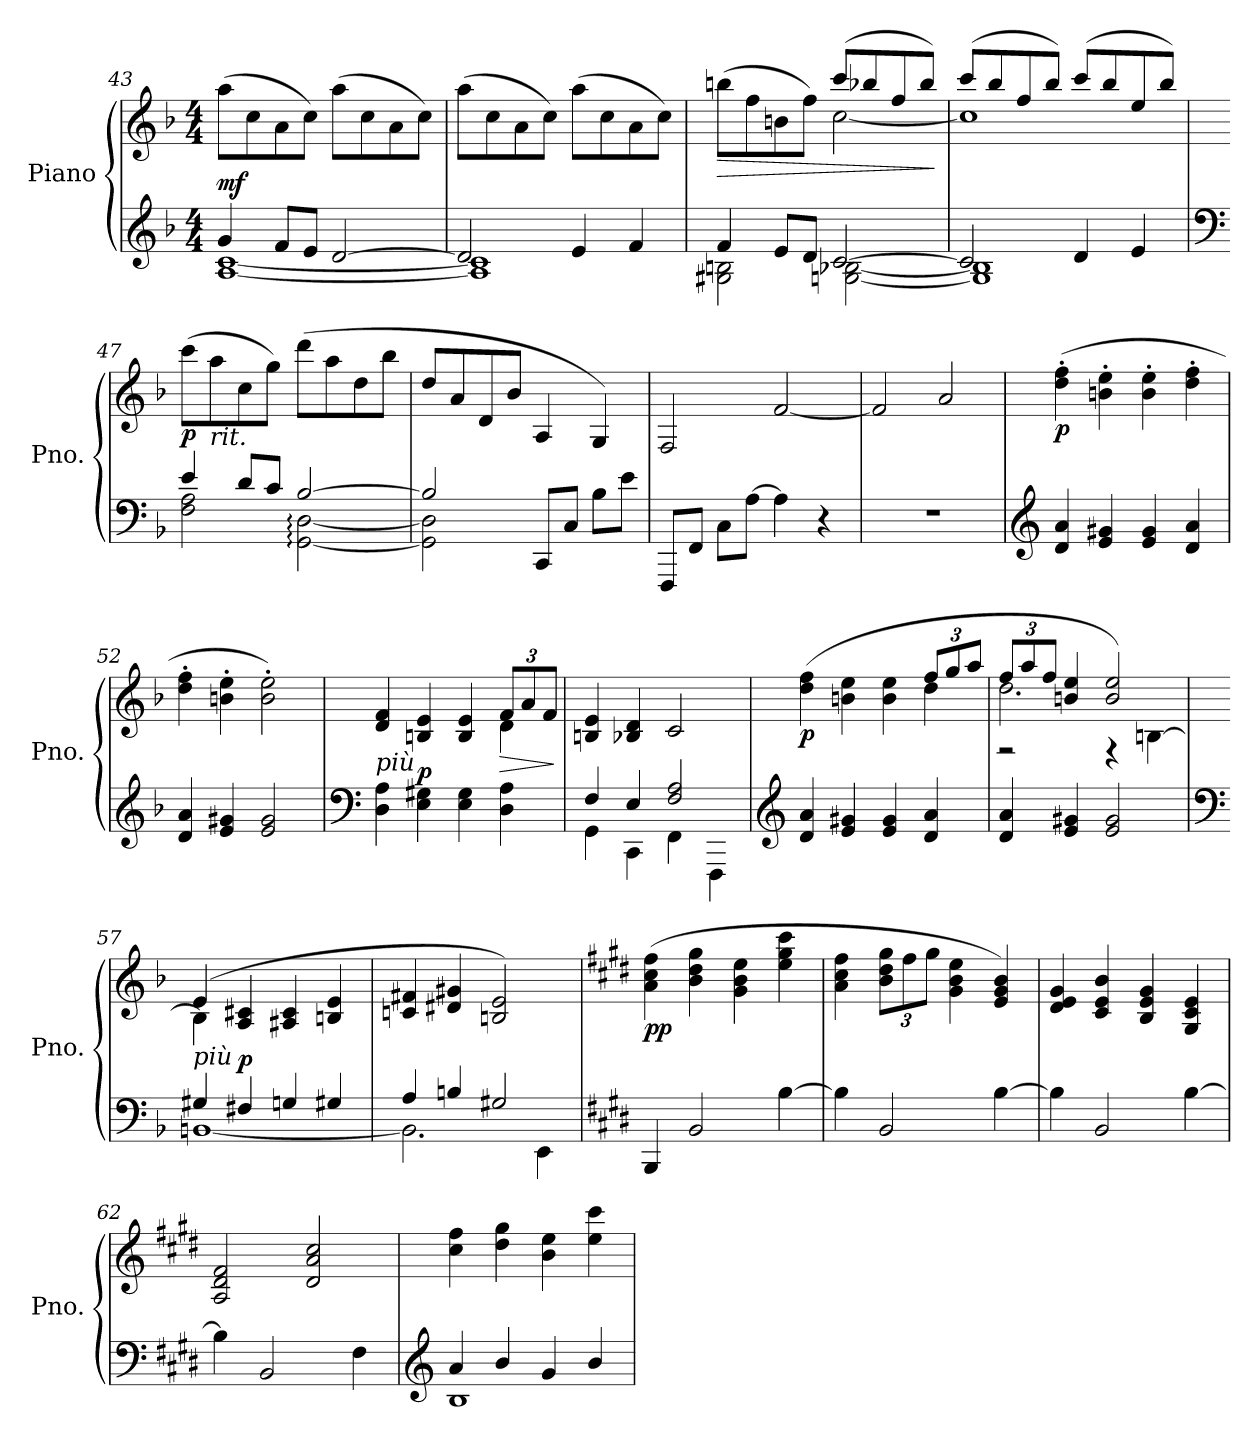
**kern	**kern	**dynam
*part1	*part1	*part1
*staff2	*staff1	*staff1/2
*I"Piano	*	*
*I'Pno.	*	*
*clefG2	*clefG2	*
*k[b-]	*k[b-]	*
*M4/4	*M4/4	*
=43	=43	=43
*^	*	*
!	!	!	!LO:DY:a=2
4g/	[1A [1c	(8aa\L	mf
.	.	8cc\	.
8f/L	.	8a\	.
8e/J	.	8cc\J)	.
[2d/	.	(8aa\L	.
.	.	8cc\	.
.	.	8a\	.
.	.	8cc\J)	.
!!LO:PB:g=z
=44	=44	=44	=44
2d/]	1A] 1c]	(8aa\L	.
.	.	8cc\	.
.	.	8a\	.
.	.	8cc\J)	.
4e/	.	(8aa\L	.
.	.	8cc\	.
4f/	.	8a\	.
.	.	8cc\J)	.
=45	=45	=45	=45
!	!	!	!LO:HP:b
*	*	*^	*
4f/	2G#X\ 2Bn\	(8bbn\L	2ryy	>
.	.	8ff\	.	.
8e/L	.	8bn\	.	.
8d/J	.	8ff\J)	.	.
[2c/	[2Gn\ [2B-X\	(8ccc/L	[2cc\	.
.	.	8bb-X/	.	.
.	.	8ff/	.	.
.	.	8bb-/J)	.	.
*v	*v	*	*	*
*	*v	*v	*
.	.	]
=46	=46	=46
*^	*^	*
2c/]	1G] 1B-]	(8ccc/L	1cc]	.
.	.	8bb-/	.	.
.	.	8ff/	.	.
.	.	8bb-/J)	.	.
4d/	.	(8ccc/L	.	.
.	.	8bb-/	.	.
4e/	.	8ee/	.	.
.	.	8bb-/J)	.	.
*	*	*v	*v	*
=47	=47	=47	=47
*clefF4	*	*	*
*	*	*MM100	*
!	!	!	!LO:DY:b
4e/	2F\ 2A\	(8ccc\L	p
!	!	!LO:TX:b:i:t=rit.	!
.	.	8aa\	.
8d/L	.	8cc\	.
8c/J	.	8gg\J)	.
[2B-/	[2GG\: [2D\:	(8ddd\L	.
.	.	8aa\	.
*	*	*MM95	*
.	.	8dd\	.
.	.	8bb-\J	.
!!LO:LB:g=z
=48	=48	=48	=48
2B-/]	2GG\] 2D\]	8dd/L	.
.	.	8a/	.
.	.	8d/	.
.	.	8b-/J	.
8CC/L	2ryy	4A/	.
8C/J	.	.	.
8B-\L	.	4G/)	.
8e\J	.	.	.
*v	*v	*	*
=49	=49	=49
8FFF/L	2F/	.
8FF/J	.	.
8C\L	.	.
[8A\J	.	.
4A\]	[2f/	.
4r	.	.
=50	=50	=50
1r	2f/]	.
.	2a/	.
=51	=51	=51
*clefG2	*	*
*	*MM106	*
!	!	!LO:DY:b
4d/ 4a/	(4dd\' 4ff\'	p
4e/ 4g#X/	4bn\' 4ee\'	.
4e/ 4g#/	4b\' 4ee\'	.
4d/ 4a/	4dd\' 4ff\'	.
=52	=52	=52
4d/ 4a/	4dd\' 4ff\'	.
4e/ 4g#X/	4bn\' 4ee\'	.
2e/ 2g#/	2b\' 2ee\')	.
=53	=53	=53
*clefF4	*	*
*	*^	*
!	!LO:TX:b:i:t=più	!	!
4D\ 4A\	4d/ 4f/	2.rddyy	.
!	!	!	!LO:DY:a=2
4E\ 4G#X\	4Bn/ 4e/	.	p
4E\ 4G#\	4B/ 4e/	.	.
!	!	!	!LO:HP:b
4D\ 4A\	12f/L	4d\	>
.	12a/	.	.
.	12f/J	.	.
*	*v	*v	*
.	.	]
!!LO:LB:g=z
=54	=54	=54
*^	*	*
4GG\	4F/	4Bn/ 4e/	.
4CC\	4E/	4B-X/ 4d/	.
*	*	*MM90	*
4FF\	2F/ 2A/	2c/	.
4FFF\	.	.	.
*v	*v	*	*
=55	=55	=55
*clefG2	*	*
*	*MM106	*
*	*^	*
!	!	!	!LO:DY:b
4d/ 4a/	(4dd\ 4ff\	2.ryy	p
4e/ 4g#X/	4bn\ 4ee\	.	.
4e/ 4g#/	4b\ 4ee\	.	.
*	*Xbrackettup	*	*
4d/ 4a/	12ff/L	4dd\	.
.	12gg/	.	.
.	12aa/J	.	.
=56	=56	=56	=56
*	*	*^	*
4d/ 4a/	12ff/L	2.dd\	2rF	.
.	12aa/	.	.	.
.	12ff/J	.	.	.
*	*MM98	*	*	*
4e/ 4g#X/	4bn/ 4ee/	.	.	.
2e/ 2g#/	2b/ 2ee/)	.	4rF	.
.	.	4ryy	[4Bn\	.
*	*v	*v	*v	*
=57	=57	=57
*clefF4	*	*
*	*MM106	*
*^	*^	*
*	*	*	*^	*
!	!	!LO:TX:b:i:t=più	!	!	!
*	*	*	*v	*v	*
4G#X/	[1BBn	(4e/	4B\]	.
!	!	!	!	!LO:DY:a=2
4F#X/	.	4A/ 4c#X/	2.ryy	p
4Gn/	.	4A#X/ 4c#/	.	.
4G#X/	.	4Bn/ 4e/	.	.
*	*	*v	*v	*
!!LO:LB:g=z
=58	=58	=58	=58
4A/	2.BB\]	4cn/ 4f#X/	.
4Bn/	.	4d#X/ 4g#X/	.
*	*	*MM96	*
2G#X/	.	2Bn/ 2e/)	.
.	4EE\	.	.
*v	*v	*	*
=59	=59	=59
*k[f#c#g#d#]	*k[f#c#g#d#]	*
*	*MM108	*
*^	*	*
!	!	!	!LO:DY:b
*v	*v	*	*
4BBB/	(4a\ 4cc#\ 4ff#\	pp
2BB/	4b\ 4dd#\ 4gg#\	.
.	4g#\ 4b\ 4ee\	.
[4B\	4ee\ 4gg#\ 4ccc#\	.
=60	=60	=60
4B\]	4a\ 4cc#\ 4ff#\	.
2BB/	12b\ 12dd#\ 12gg#\L	.
.	12ff#\	.
.	12gg#\J	.
*	*MM96	*
.	4g#\ 4b\ 4ee\	.
*	*MM110	*
[4B\	4e/ 4g#/ 4b/)	.
=61	=61	=61
4B\]	4d#/ 4e/ 4g#/	.
2BB/	4c#/ 4e/ 4b/	.
.	4B/ 4e/ 4g#/	.
[4B\	4G#/ 4c#/ 4e/	.
=62	=62	=62
*	*MM98	*
4B\]	2A/ 2d#/ 2f#/	.
2BB/	.	.
*	*MM86	*
.	2d#/ 2a/ 2cc#/	.
4F#\	.	.
=63	=63	=63
*clefG2	*	*
*	*MM106	*
*^	*	*
4a/	1B	4cc#\ 4ff#\	.
4b/	.	4dd#\ 4gg#\	.
4g#/	.	4b\ 4ee\	.
4b/	.	4ee\ 4ccc#\	.
*v	*v	*	*
=	=	=
*-	*-	*-
